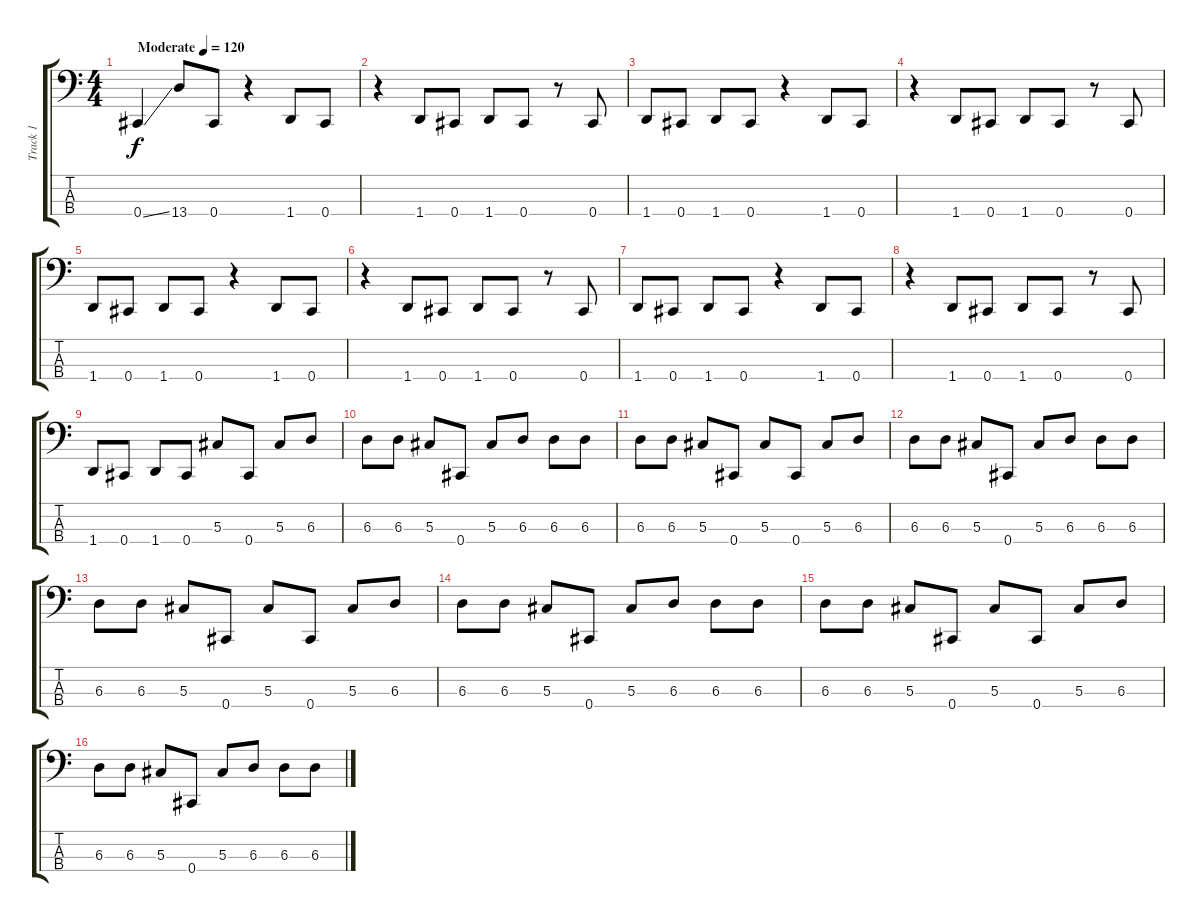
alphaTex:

\track ("Track 1" "Track 1") {instrument electricbassfinger}
\staff {score tabs}
\tuning (Gb2 Db2 Ab1 Db1) {hide}
\ts (4 4)
\tempo (120 "Moderate")
\clef f4
\ks c
0.4{ss}.4{dy f instrument electricbassfinger} 13.4.8 0.4.8 r.4 1.4.8 0.4.8 |
r.4 1.4.8 0.4.8 1.4.8 0.4.8 r.8 0.4.8 |
1.4.8 0.4.8 1.4.8 0.4.8 r.4 1.4.8 0.4.8 |
r.4 1.4.8 0.4.8 1.4.8 0.4.8 r.8 0.4.8 |
1.4.8 0.4.8 1.4.8 0.4.8 r.4 1.4.8 0.4.8 |
r.4 1.4.8 0.4.8 1.4.8 0.4.8 r.8 0.4.8 |
1.4.8 0.4.8 1.4.8 0.4.8 r.4 1.4.8 0.4.8 |
r.4 1.4.8 0.4.8 1.4.8 0.4.8 r.8 0.4.8 |
1.4.8 0.4.8 1.4.8 0.4.8 5.3.8 0.4.8 5.3.8 6.3.8 |
6.3.8 6.3.8 5.3.8 0.4.8 5.3.8 6.3.8 6.3.8 6.3.8 |
6.3.8 6.3.8 5.3.8 0.4.8 5.3.8 0.4.8 5.3.8 6.3.8 |
6.3.8 6.3.8 5.3.8 0.4.8 5.3.8 6.3.8 6.3.8 6.3.8 |
6.3.8 6.3.8 5.3.8 0.4.8 5.3.8 0.4.8 5.3.8 6.3.8 |
6.3.8 6.3.8 5.3.8 0.4.8 5.3.8 6.3.8 6.3.8 6.3.8 |
6.3.8 6.3.8 5.3.8 0.4.8 5.3.8 0.4.8 5.3.8 6.3.8 |
6.3.8 6.3.8 5.3.8 0.4.8 5.3.8 6.3.8 6.3.8 6.3.8
